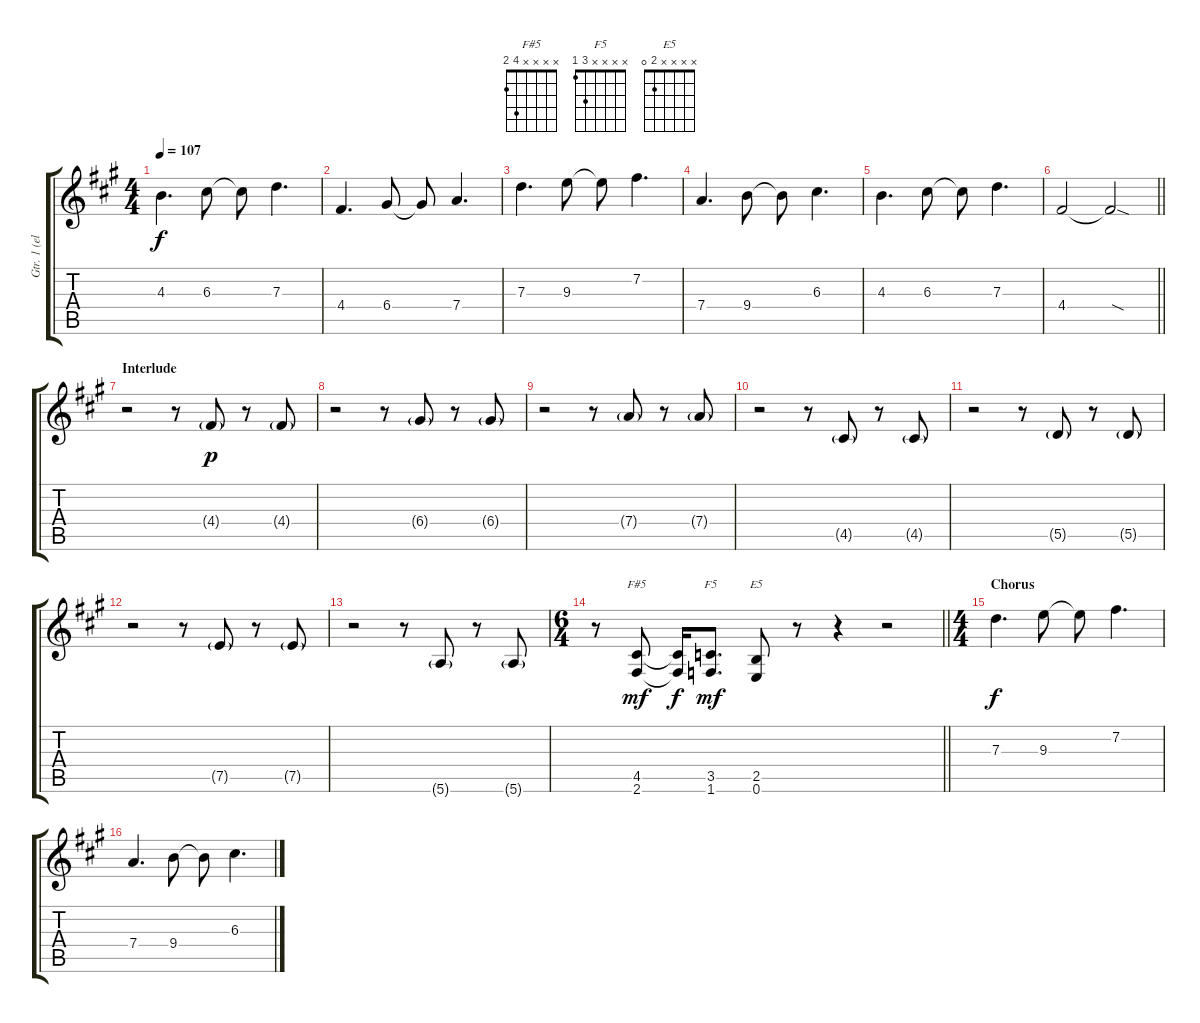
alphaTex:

\track ("Gtr. 1 (elec.)" "Gtr. 1 (el") {instrument distortionguitar}
\staff {score tabs}
\tuning (E4 B3 G3 D3 A2 E2) {hide}
\chord ("F#5" x x x x 4 2)
\chord ("F5" x x x x 3 1)
\chord ("E5" x x x x 2 0)
\ts (4 4)
\tempo 107
\clef g2
\ks f#minor
4.3.4{d dy f} 6.3.8 6.3{t}.8 7.3.4{d} |
4.4.4{d} 6.4.8 6.4{t}.8 7.4.4{d} |
7.3.4{d} 9.3.8 9.3{t}.8 7.2.4{d} |
7.4.4{d} 9.4.8 9.4{t}.8 6.3.4{d} |
4.3.4{d} 6.3.8 6.3{t}.8 7.3.4{d} |
\barLineRight lightlight
4.4.2 4.4{sod t}.2 |
\section ("" "Interlude")
r.2 r.8 4.4{g}.8{dy p} r.8 4.4{g}.8 |
r.2 r.8 6.4{g}.8 r.8 6.4{g}.8 |
r.2 r.8 7.4{g}.8 r.8 7.4{g}.8 |
r.2 r.8 4.5{g}.8 r.8 4.5{g}.8 |
r.2 r.8 5.5{g}.8 r.8 5.5{g}.8 |
r.2 r.8 7.5{g}.8 r.8 7.5{g}.8 |
r.2 r.8 5.6{g}.8 r.8 5.6{g}.8 |
\ts (6 4)
\barLineRight lightlight
r.8 (4.5 2.6).8{ch "F#5" dy mf beam split} (4.5{t} 2.6{t}).16{dy f beam merge} (3.5 1.6).8{d ch "F5" dy mf beam split} (2.5 0.6).8{ch "E5"} r.8 r.4 r.2 |
\ts (4 4)
\section ("" "Chorus")
7.3.4{d dy f} 9.3.8 9.3{t}.8 7.2.4{d} |
7.4.4{d} 9.4.8 9.4{t}.8 6.3.4{d}
